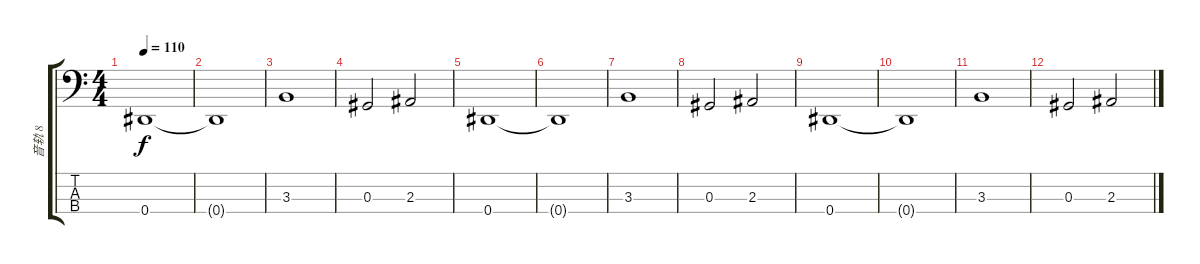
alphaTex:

\track ("音轨 8" "音轨 8") {instrument electricbassfinger}
\staff {score tabs}
\tuning (Gb2 Db2 Ab1 Eb1) {hide}
\ts (4 4)
\tempo 110
\clef f4
\ks c
0.4.1{dy f} |
0.4{t}.1 |
3.3.1 |
0.3.2 2.3.2 |
0.4.1 |
0.4{t}.1 |
3.3.1 |
0.3.2 2.3.2 |
0.4.1 |
0.4{t}.1 |
3.3.1 |
0.3.2 2.3.2
